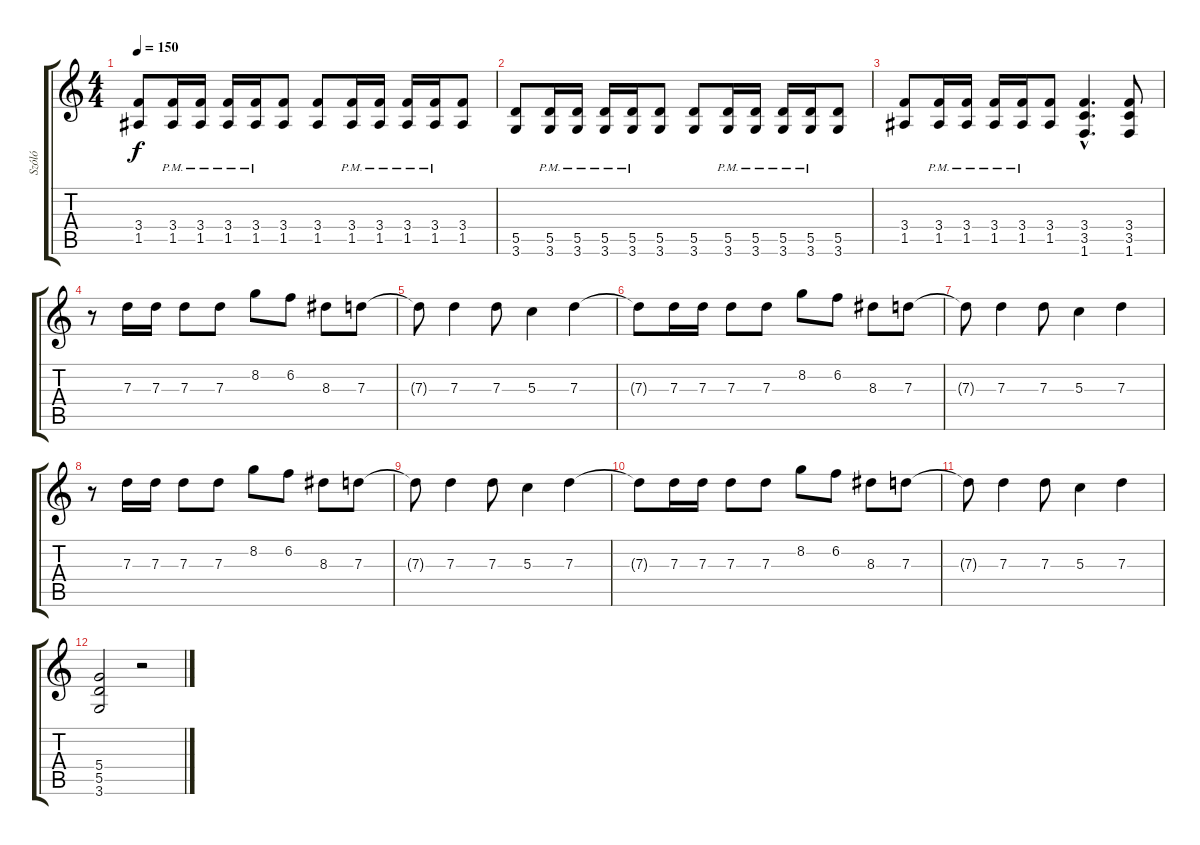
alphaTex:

\track ("Szóló" "Szóló") {instrument distortionguitar}
\staff {score tabs}
\tuning (E4 B3 G3 D3 A2 E2) {hide}
\ts (4 4)
\tempo 150
\clef g2
\ks c
(3.4 1.5).8{dy f} (3.4 1.5{pm}).16 (3.4 1.5{pm}).16 (3.4 1.5{pm}).16 (3.4 1.5{pm}).16 (3.4 1.5).8 (3.4 1.5).8 (3.4 1.5{pm}).16 (3.4 1.5{pm}).16 (3.4 1.5{pm}).16 (3.4 1.5{pm}).16 (3.4 1.5).8 |
(5.5 3.6).8 (5.5 3.6{pm}).16 (5.5 3.6{pm}).16 (5.5 3.6{pm}).16 (5.5 3.6{pm}).16 (5.5 3.6).8 (5.5 3.6).8 (5.5 3.6{pm}).16 (5.5 3.6{pm}).16 (5.5 3.6{pm}).16 (5.5 3.6{pm}).16 (5.5 3.6).8 |
(3.4 1.5).8 (3.4 1.5{pm}).16 (3.4 1.5{pm}).16 (3.4 1.5{pm}).16 (3.4 1.5{pm}).16 (3.4 1.5).8 (3.4{hac} 3.5{hac} 1.6{hac}).4{d} (3.4 3.5 1.6).8 |
r.8{volume 10} 7.3.16 7.3.16 7.3.8 7.3.8 8.2.8 6.2.8 8.3.8 7.3.8 |
7.3{t}.8 7.3.4 7.3.8 5.3.4 7.3.4 |
7.3{t}.8 7.3.16 7.3.16 7.3.8 7.3.8 8.2.8 6.2.8 8.3.8 7.3.8 |
7.3{t}.8 7.3.4 7.3.8 5.3.4 7.3.4 |
r.8 7.3.16 7.3.16 7.3.8 7.3.8 8.2.8 6.2.8 8.3.8 7.3.8 |
7.3{t}.8 7.3.4 7.3.8 5.3.4 7.3.4 |
7.3{t}.8 7.3.16 7.3.16 7.3.8 7.3.8 8.2.8 6.2.8 8.3.8 7.3.8 |
7.3{t}.8 7.3.4 7.3.8 5.3.4 7.3.4 |
(5.4 5.5 3.6).2{volume 6} r.2
